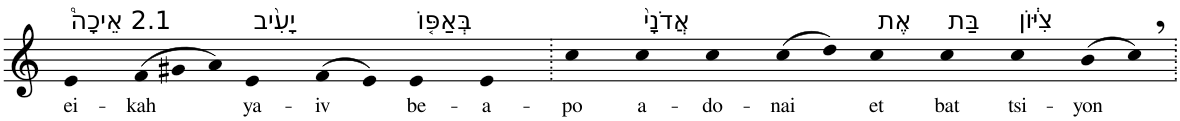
**kern	**text
*part1	*part1
*staff1	*staff1
*I"Piano	*
*I'Pno	*
*clefG2	*
*k[]	*
=1	=1
!LO:TX:a:t=2.1 אֵיכָה֩	!
!	!LO:LY:b
4e	ei-
*Xtuplet	*
!	!LO:LY:b
(>12f	-kah
12g#X	.
12a)	.
!LO:TX:a:t=יָעִ֨יב	!
!	!LO:LY:b
4e	ya-
!	!LO:LY:b
(>8f	-iv
8e)	.
!LO:TX:a:t=בְּאַפּ֤וֹ	!
!	!LO:LY:b
4e	be-
!	!LO:LY:b
4e	-a-
=2.	=2.
!	!LO:LY:b
4cc	-po
!LO:TX:a:t=אֲדֹנָי֙	!
!	!LO:LY:b
4cc	a-
!	!LO:LY:b
4cc	-do-
!	!LO:LY:b
(>8cc	-nai
8dd)	.
!LO:TX:a:t=אֶת	!
!	!LO:LY:b
4cc	et
!LO:TX:a:t=בַּת	!
!	!LO:LY:b
4cc	bat
!LO:TX:a:t=צִיּ֔וֹן	!
!	!LO:LY:b
4cc	tsi-
!	!LO:LY:b
(>8b	-yon
8cc,)	.
=.	=.
*-	*-
